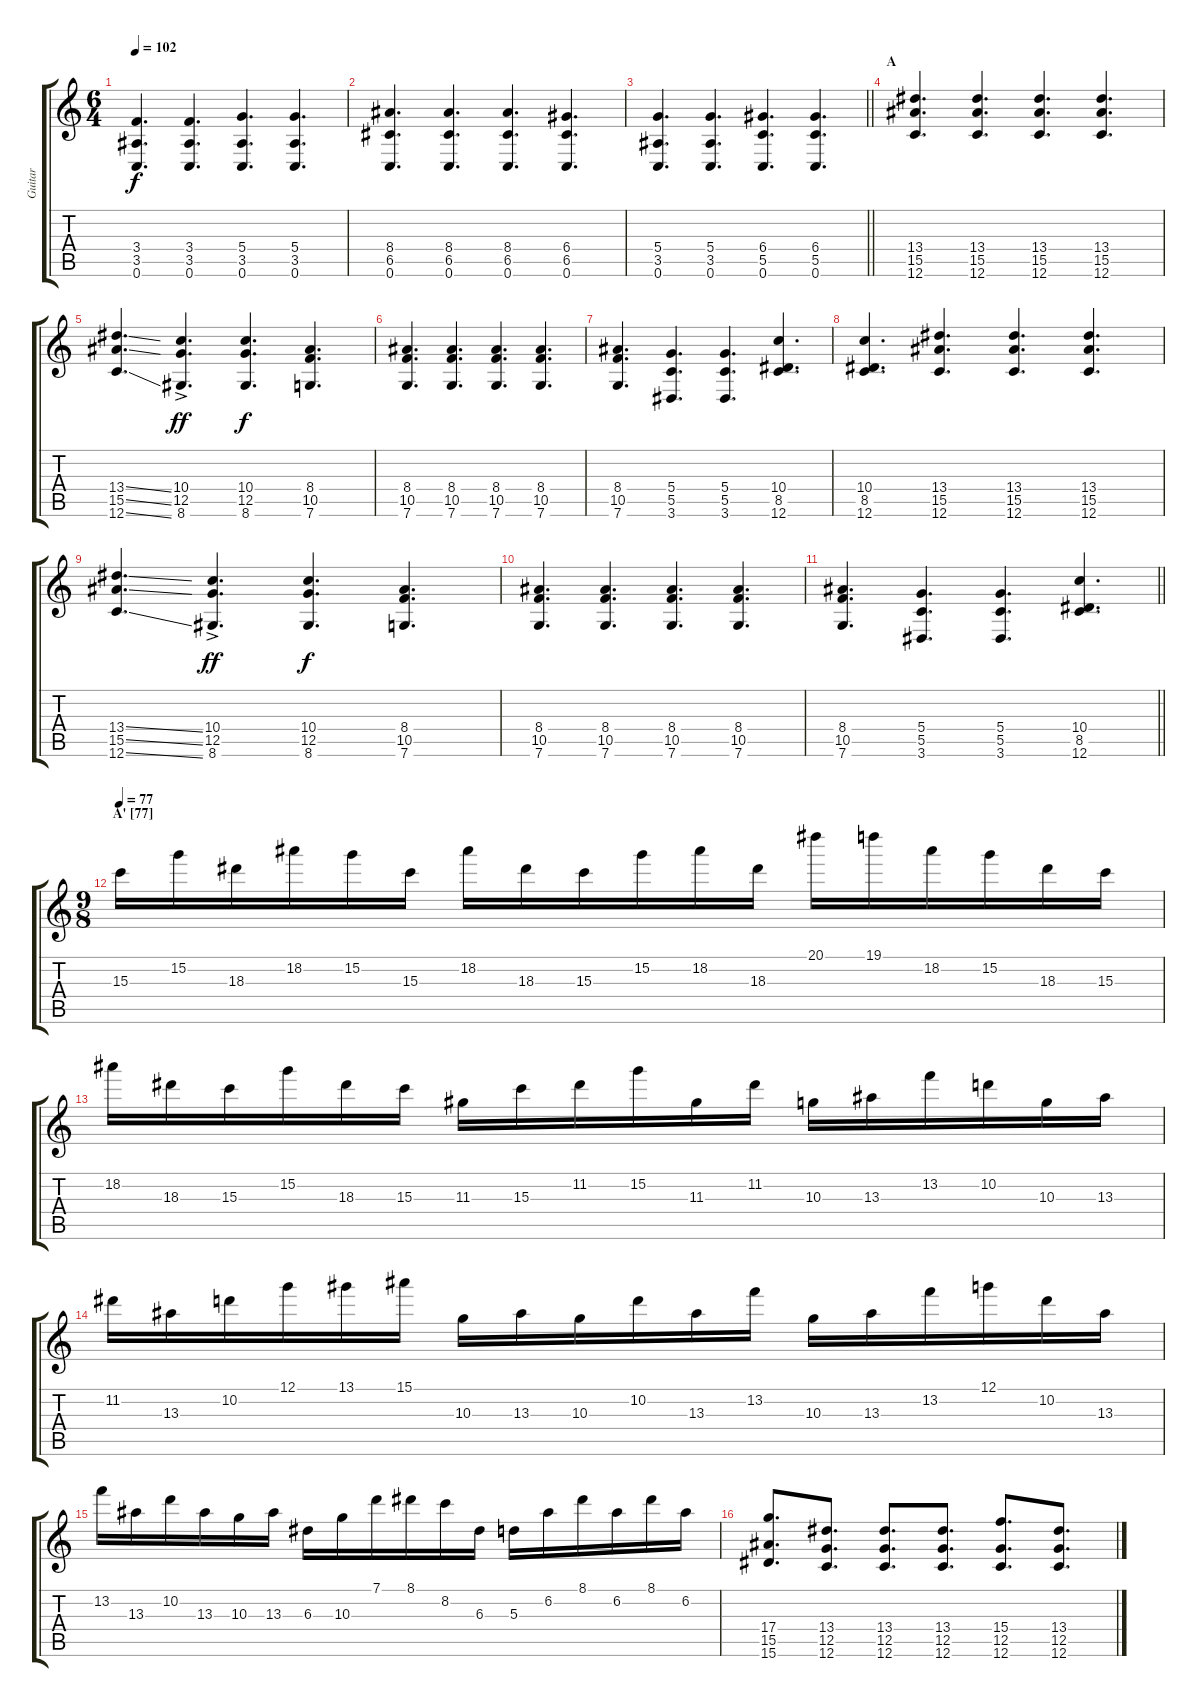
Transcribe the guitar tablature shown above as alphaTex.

\track ("Guitar" "Guitar") {instrument distortionguitar}
\staff {score tabs}
\tuning (G4 E4 A3 D3 G2 C2) {hide}
\ts (6 4)
\tempo 102
\clef g2
\ks c
(3.4 3.5 0.6).4{d dy f} (3.4 3.5 0.6).4{d} (5.4 3.5 0.6).4{d} (5.4 3.5 0.6).4{d} |
(8.4 6.5 0.6).4{d} (8.4 6.5 0.6).4{d} (8.4 6.5 0.6).4{d} (6.4 6.5 0.6).4{d} |
\barLineRight lightlight
(5.4 3.5 0.6).4{d} (5.4 3.5 0.6).4{d} (6.4 5.5 0.6).4{d} (6.4 5.5 0.6).4{d} |
\section ("" "A")
(13.4 15.5 12.6).4{d} (13.4 15.5 12.6).4{d} (13.4 15.5 12.6).4{d} (13.4 15.5 12.6).4{d} |
(13.4{ss} 15.5{ss} 12.6{ss}).4{d} (10.4{ac} 12.5{ac} 8.6{ac}).4{d dy ff} (10.4 12.5 8.6).4{d dy f} (8.4 10.5 7.6).4{d} |
(8.4 10.5 7.6).4{d} (8.4 10.5 7.6).4{d} (8.4 10.5 7.6).4{d} (8.4 10.5 7.6).4{d} |
(8.4 10.5 7.6).4{d} (5.4 5.5 3.6).4{d} (5.4 5.5 3.6).4{d} (10.4 8.5 12.6).4{d} |
(10.4 8.5 12.6).4{d} (13.4 15.5 12.6).4{d} (13.4 15.5 12.6).4{d} (13.4 15.5 12.6).4{d} |
(13.4{ss} 15.5{ss} 12.6{ss}).4{d} (10.4{ac} 12.5{ac} 8.6{ac}).4{d dy ff} (10.4 12.5 8.6).4{d dy f} (8.4 10.5 7.6).4{d} |
(8.4 10.5 7.6).4{d} (8.4 10.5 7.6).4{d} (8.4 10.5 7.6).4{d} (8.4 10.5 7.6).4{d} |
\barLineRight lightlight
(8.4 10.5 7.6).4{d} (5.4 5.5 3.6).4{d} (5.4 5.5 3.6).4{d} (10.4 8.5 12.6).4{d} |
\ts (9 8)
\section ("" "A' [77]")
\tempo 77
15.3.16 15.2.16 18.3.16 18.2.16 15.2.16 15.3.16 18.2.16 18.3.16 15.3.16 15.2.16 18.2.16 18.3.16 20.1.16 19.1.16 18.2.16 15.2.16 18.3.16 15.3.16 |
18.2.16 18.3.16 15.3.16 15.2.16 18.3.16 15.3.16 11.3.16 15.3.16 11.2.16 15.2.16 11.3.16 11.2.16 10.3.16 13.3.16 13.2.16 10.2.16 10.3.16 13.3.16 |
11.2.16 13.3.16 10.2.16 12.1.16 13.1.16 15.1.16 10.3.16 13.3.16 10.3.16 10.2.16 13.3.16 13.2.16 10.3.16 13.3.16 13.2.16 12.1.16 10.2.16 13.3.16 |
13.2.16 13.3.16 10.2.16 13.3.16 10.3.16 13.3.16 6.3.16 10.3.16 7.1.16 8.1.16 8.2.16 6.3.16 5.3.16 6.2.16 8.1.16 6.2.16 8.1.16 6.2.16 |
(17.4 15.5 15.6).8{d} (13.4 12.5 12.6).8{d} (13.4 12.5 12.6).8{d} (13.4 12.5 12.6).8{d} (15.4 12.5 12.6).8{d} (13.4 12.5 12.6).8{d}
